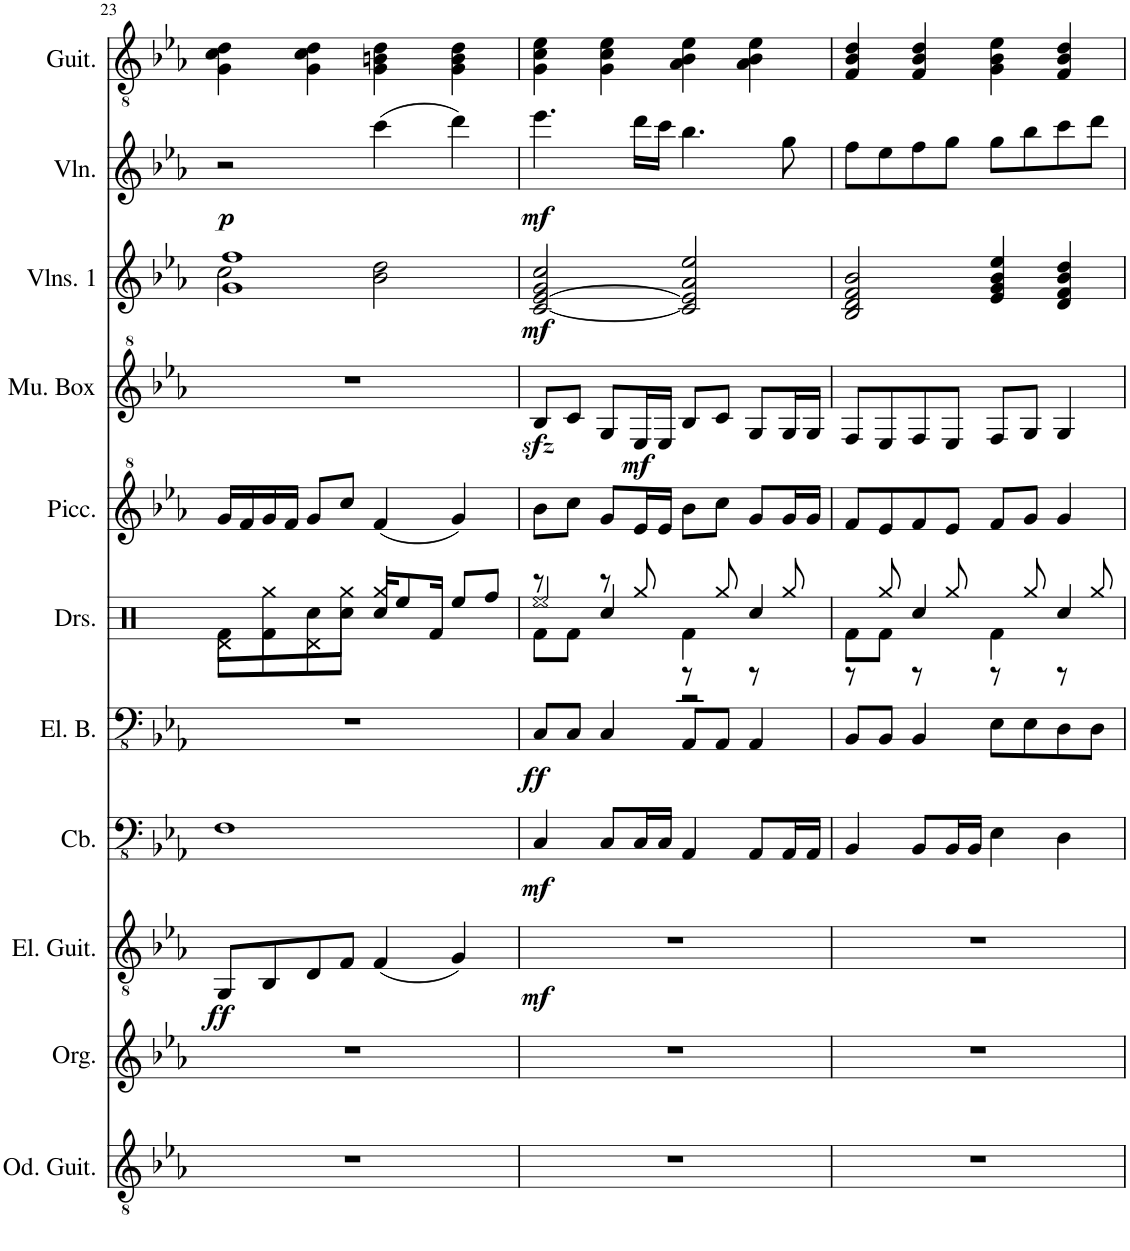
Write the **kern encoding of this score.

**kern	**kern	**kern	**dynam	**kern	**dynam	**kern	**dynam	**kern	**kern	**kern	**dynam	**kern	**dynam	**kern	**dynam	**kern
*part11	*part10	*part9	*part9	*part8	*part8	*part7	*part7	*part6	*part5	*part4	*part4	*part3	*part3	*part2	*part2	*part1
*staff11	*staff10	*staff9	*staff9	*staff8	*staff8	*staff7	*staff7	*staff6	*staff5	*staff4	*staff4	*staff3	*staff3	*staff2	*staff2	*staff1
*I"Overdrive Guitar	*I"Organ	*I"Electric Guitar	*	*I"Contrabass	*	*I"Electric Bass	*	*I"Drumset	*I"Piccolo	*I"Music Box	*	*I"Violins 1	*	*I"Violin	*	*I"Guitar
*I'Od. Guit.	*I'Org.	*I'El. Guit.	*	*I'Cb.	*	*I'El. B.	*	*I'Drs.	*I'Picc.	*I'Mu. Box	*	*I'Vlns. 1	*	*I'Vln.	*	*I'Guit.
!!LO:PB:g=z
*clefGv2	*clefG2	*clefGv2	*	*clefFv4	*	*clefFv4	*	*clefX	*clefG^2	*clefG^2	*	*clefG2	*	*clefG2	*	*clefGv2
*	*	*	*	*Trd7c12	*	*	*	*	*Trd-7c-12	*	*	*	*	*	*	*
*k[b-e-a-]	*k[b-e-a-]	*k[b-e-a-]	*	*k[b-e-a-]	*	*k[b-e-a-]	*	*k[]	*k[b-e-a-]	*k[b-e-a-]	*	*k[b-e-a-]	*	*k[b-e-a-]	*	*k[b-e-a-]
*M4/4	*M4/4	*M4/4	*	*M4/4	*	*M4/4	*	*M4/4	*M4/4	*M4/4	*	*M4/4	*	*M4/4	*	*M4/4
=23	=23	=23	=23	=23	=23	=23	=23	=23	=23	=23	=23	=23	=23	=23	=23	=23
*	*	*	*	*	*	*	*	*^	*	*	*	*^	*	*	*	*
!	!	!	!LO:DY:b	!	!	!	!	!	!	!	!	!	!	!	!	!	!LO:DY:b	!
1r	1r	8GG/L	ff	1FF	.	1r	.	8Rf\L	8Rd\L	16gg/LL	1r	.	1g 1ff	2cc\	.	2r	p	4G\ 4c\ 4d\
.	.	.	.	.	.	.	.	.	.	16ff/	.	.	.	.	.	.	.	.
.	.	8BB-/	.	.	.	.	.	8Rf\	8Rgg\	16gg/	.	.	.	.	.	.	.	.
.	.	.	.	.	.	.	.	.	.	16ff/JJ	.	.	.	.	.	.	.	.
.	.	8D/	.	.	.	.	.	8Rcc\	8Rd\	8gg/L	.	.	.	.	.	.	.	4G\ 4c\ 4d\
.	.	8F/J	.	.	.	.	.	8Rcc\J	8Rgg\J	8ccc/J	.	.	.	.	.	.	.	.
.	.	(4F/	.	.	.	.	.	16Rcc/KL	4Rgg/	(4ff/	.	.	.	2b-\ 2dd\	.	(4ccc\	.	4G\ 4Bn\ 4d\
.	.	.	.	.	.	.	.	8Ree/	.	.	.	.	.	.	.	.	.	.
.	.	.	.	.	.	.	.	16Rf/Jk	.	.	.	.	.	.	.	.	.	.
.	.	4G/)	.	.	.	.	.	8Ree/L	4ryy	4gg/)	.	.	.	.	.	4ddd\)	.	4G\ 4B\ 4d\
.	.	.	.	.	.	.	.	8Rff/J	.	.	.	.	.	.	.	.	.	.
*	*	*	*	*	*	*	*	*	*	*	*	*	*v	*v	*	*	*	*
=24	=24	=24	=24	=24	=24	=24	=24	=24	=24	=24	=24	=24	=24	=24	=24	=24	=24
*	*	*	*	*	*	*	*	*	*^	*	*	*	*	*	*	*	*
!	!	!	!LO:DY:b	!	!LO:DY:b	!	!LO:DY:b	!	!	!	!	!	!	!	!LO:DY:b	!	!LO:DY:b	!
1r	1r	1r	mf	4CC/	mf	8CC/L	ff	8Rf\L	8r	2Ree/	8bb-\L	8b-zz</L	.	[2c/ [2e-/ 2g/ 2cc/	mf	4.eee-\	mf	4G\ 4c\ 4e-\
.	.	.	.	.	.	8CC/J	.	8Rf\J	8ryy	.	8ccc\J	8cc/J	.	.	.	.	.	.
.	.	.	.	8CC/L	.	4CC/	.	4Rcc/	8r	.	8gg/L	8g/L	.	.	.	.	.	4G\ 4c\ 4e-\
!	!	!	!	!	!	!	!	!	!	!	!	!	!LO:DY:b	!	!	!	!	!
.	.	.	.	16CC/L	.	.	.	.	8Rgg/	.	16ee-/L	16e-/L	mf	.	.	16ddd\LL	.	.
.	.	.	.	16CC/JJ	.	.	.	.	.	.	16ee-/JJ	16e-/JJ	.	.	.	16ccc\JJ	.	.
.	.	.	.	4AAA-/	.	8AAA-/L	.	4Rf\	8r	2r	8bb-\L	8b-/L	.	2c/] 2e-/] 2a-/ 2ee-/	.	4.bb-\	.	4A-\ 4B-\ 4e-\
.	.	.	.	.	.	8AAA-/J	.	.	8Rgg/	.	8ccc\J	8cc/J	.	.	.	.	.	.
.	.	.	.	8AAA-/L	.	4AAA-/	.	4Rcc/	8r	.	8gg/L	8g/L	.	.	.	.	.	4A-\ 4B-\ 4e-\
.	.	.	.	16AAA-/L	.	.	.	.	8Rgg/	.	16gg/L	16g/L	.	.	.	8gg\	.	.
.	.	.	.	16AAA-/JJ	.	.	.	.	.	.	16gg/JJ	16g/JJ	.	.	.	.	.	.
*	*	*	*	*	*	*	*	*	*v	*v	*	*	*	*	*	*	*	*
=25	=25	=25	=25	=25	=25	=25	=25	=25	=25	=25	=25	=25	=25	=25	=25	=25	=25
1r	1r	1r	.	4BBB-/	.	8BBB-/L	.	8Rf\L	8r	8ff/L	8f/L	.	2B-/ 2d/ 2f/ 2b-/	.	8ff\L	.	4F/ 4B-/ 4d/
.	.	.	.	.	.	8BBB-/J	.	8Rf\J	8Rgg/	8ee-/	8e-/	.	.	.	8ee-\	.	.
.	.	.	.	8BBB-/L	.	4BBB-/	.	4Rcc/	8r	8ff/	8f/	.	.	.	8ff\	.	4F/ 4B-/ 4d/
.	.	.	.	16BBB-/L	.	.	.	.	8Rgg/	8ee-/J	8e-/J	.	.	.	8gg\J	.	.
.	.	.	.	16BBB-/JJ	.	.	.	.	.	.	.	.	.	.	.	.	.
.	.	.	.	4EE-\	.	8EE-\L	.	4Rf\	8r	8ff/L	8f/L	.	4e-/ 4g/ 4b-/ 4ee-/	.	8gg\L	.	4G\ 4B-\ 4e-\
.	.	.	.	.	.	8EE-\	.	.	8Rgg/	8gg/J	8g/J	.	.	.	8bb-\	.	.
.	.	.	.	4DD\	.	8DD\	.	4Rcc/	8r	4gg/	4g/	.	4d/ 4f/ 4b-/ 4dd/	.	8ccc\	.	4F/ 4B-/ 4d/
.	.	.	.	.	.	8DD\J	.	.	8Rgg/	.	.	.	.	.	8ddd\J	.	.
*	*	*	*	*	*	*	*	*v	*v	*	*	*	*	*	*	*	*
=	=	=	=	=	=	=	=	=	=	=	=	=	=	=	=	=
*-	*-	*-	*-	*-	*-	*-	*-	*-	*-	*-	*-	*-	*-	*-	*-	*-
